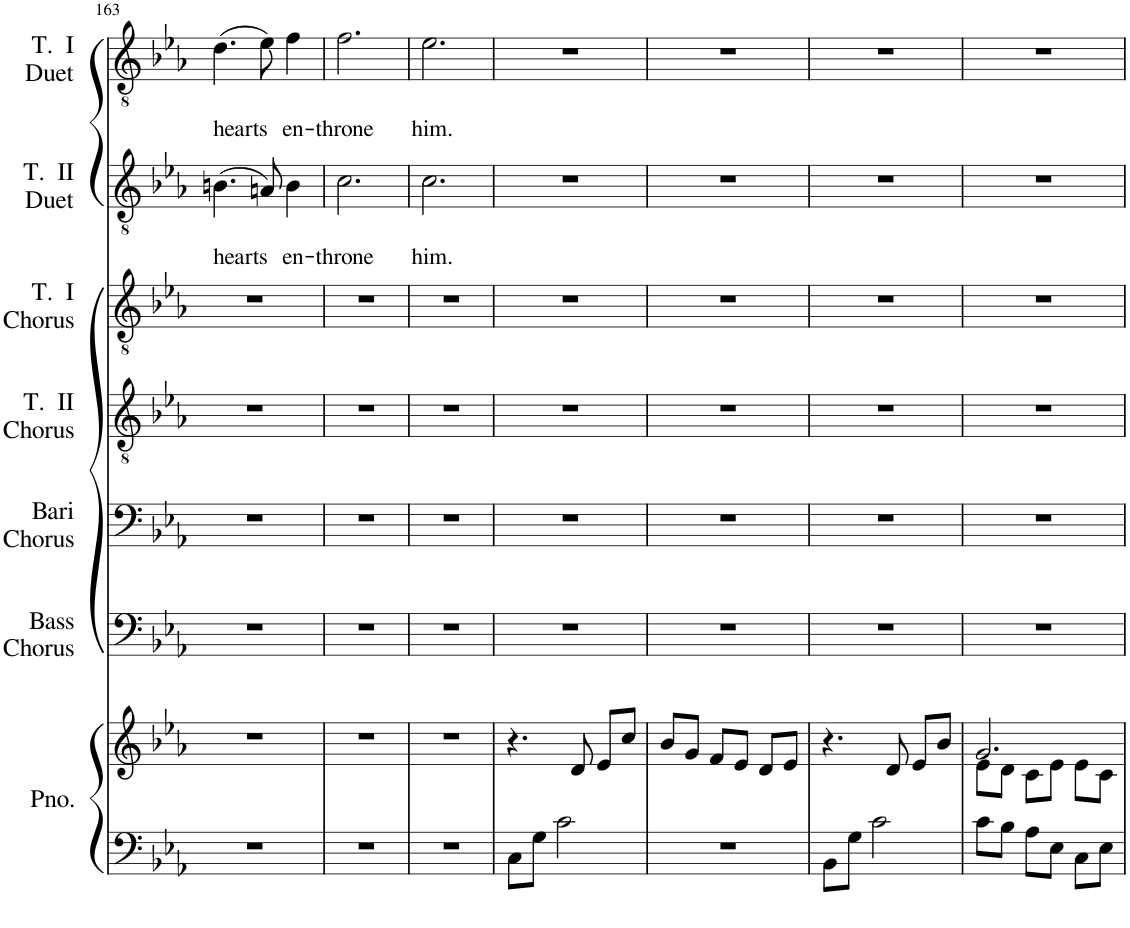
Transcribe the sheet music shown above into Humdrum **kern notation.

**kern	**kern	**kern	**kern	**kern	**kern	**kern	**text	**text	**kern	**text	**text
*part7	*part7	*part6	*part5	*part4	*part3	*part2	*part2	*part2	*part1	*part1	*part1
*staff8	*staff7	*staff6	*staff5	*staff4	*staff3	*staff2	*staff2	*staff2	*staff1	*staff1	*staff1
*I"Piano	*	*I"Bass Chorus	*I"Baritone Chorus	*I"Tenor II Chorus	*I"Tenor I Chorus	*I"Tenor II Duet	*	*	*I"Tenor I Duet	*	*
*I'Pno.	*	*I'Bass Chorus	*I'Bari Chorus	*I'T.  II Chorus	*I'T.  I Chorus	*I'T.  II Duet	*	*	*I'T.  I Duet	*	*
!!LO:PB:g=z
*clefF4	*clefG2	*clefF4	*clefF4	*clefGv2	*clefGv2	*clefGv2	*	*	*clefGv2	*	*
*k[b-e-a-]	*k[b-e-a-]	*k[b-e-a-]	*k[b-e-a-]	*k[b-e-a-]	*k[b-e-a-]	*k[b-e-a-]	*	*	*k[b-e-a-]	*	*
*M3/4	*M3/4	*M3/4	*M3/4	*M3/4	*M3/4	*M3/4	*	*	*M3/4	*	*
=163	=163	=163	=163	=163	=163	=163	=163	=163	=163	=163	=163
!	!	!	!	!	!	!	!	!LO:LY:b	!	!	!LO:LY:b
2.r	2.r	2.r	2.r	2.r	2.r	(4.Bn\	.	hearts	(4.d\	.	hearts
.	.	.	.	.	.	8An/)	.	.	8e-\)	.	.
!	!	!	!	!	!	!	!	!LO:LY:b	!	!	!LO:LY:b
.	.	.	.	.	.	4B\	.	en-	4f\	.	en-
=164	=164	=164	=164	=164	=164	=164	=164	=164	=164	=164	=164
!	!	!	!	!	!	!	!	!LO:LY:b	!	!	!LO:LY:b
2.r	2.r	2.r	2.r	2.r	2.r	2.c\	.	-throne	2.f\	.	-throne
=165	=165	=165	=165	=165	=165	=165	=165	=165	=165	=165	=165
!	!	!	!	!	!	!	!	!LO:LY:b	!	!	!LO:LY:b
2.r	2.r	2.r	2.r	2.r	2.r	2.c\	.	him.	2.e-\	.	him.
=166	=166	=166	=166	=166	=166	=166	=166	=166	=166	=166	=166
8C\L	4.r	2.r	2.r	2.r	2.r	2.r	.	.	2.r	.	.
8G\J	.	.	.	.	.	.	.	.	.	.	.
2c\	.	.	.	.	.	.	.	.	.	.	.
.	8d/	.	.	.	.	.	.	.	.	.	.
.	8e-/L	.	.	.	.	.	.	.	.	.	.
.	8cc/J	.	.	.	.	.	.	.	.	.	.
=167	=167	=167	=167	=167	=167	=167	=167	=167	=167	=167	=167
2.r	8b-/L	2.r	2.r	2.r	2.r	2.r	.	.	2.r	.	.
.	8g/J	.	.	.	.	.	.	.	.	.	.
.	8f/L	.	.	.	.	.	.	.	.	.	.
.	8e-/J	.	.	.	.	.	.	.	.	.	.
.	8d/L	.	.	.	.	.	.	.	.	.	.
.	8e-/J	.	.	.	.	.	.	.	.	.	.
=168	=168	=168	=168	=168	=168	=168	=168	=168	=168	=168	=168
8BB-\L	4.r	2.r	2.r	2.r	2.r	2.r	.	.	2.r	.	.
8G\J	.	.	.	.	.	.	.	.	.	.	.
2c\	.	.	.	.	.	.	.	.	.	.	.
.	8d/	.	.	.	.	.	.	.	.	.	.
.	8e-/L	.	.	.	.	.	.	.	.	.	.
.	8b-/J	.	.	.	.	.	.	.	.	.	.
=169	=169	=169	=169	=169	=169	=169	=169	=169	=169	=169	=169
*	*^	*	*	*	*	*	*	*	*	*	*
8c\L	2.g/	8e-\L	2.r	2.r	2.r	2.r	2.r	.	.	2.r	.	.
8B-\J	.	8d\J	.	.	.	.	.	.	.	.	.	.
8A-\L	.	8c\L	.	.	.	.	.	.	.	.	.	.
8E-\J	.	8e-\J	.	.	.	.	.	.	.	.	.	.
8C\L	.	8e-\L	.	.	.	.	.	.	.	.	.	.
8E-\J	.	8c\J	.	.	.	.	.	.	.	.	.	.
*	*v	*v	*	*	*	*	*	*	*	*	*	*
=	=	=	=	=	=	=	=	=	=	=	=
*-	*-	*-	*-	*-	*-	*-	*-	*-	*-	*-	*-
